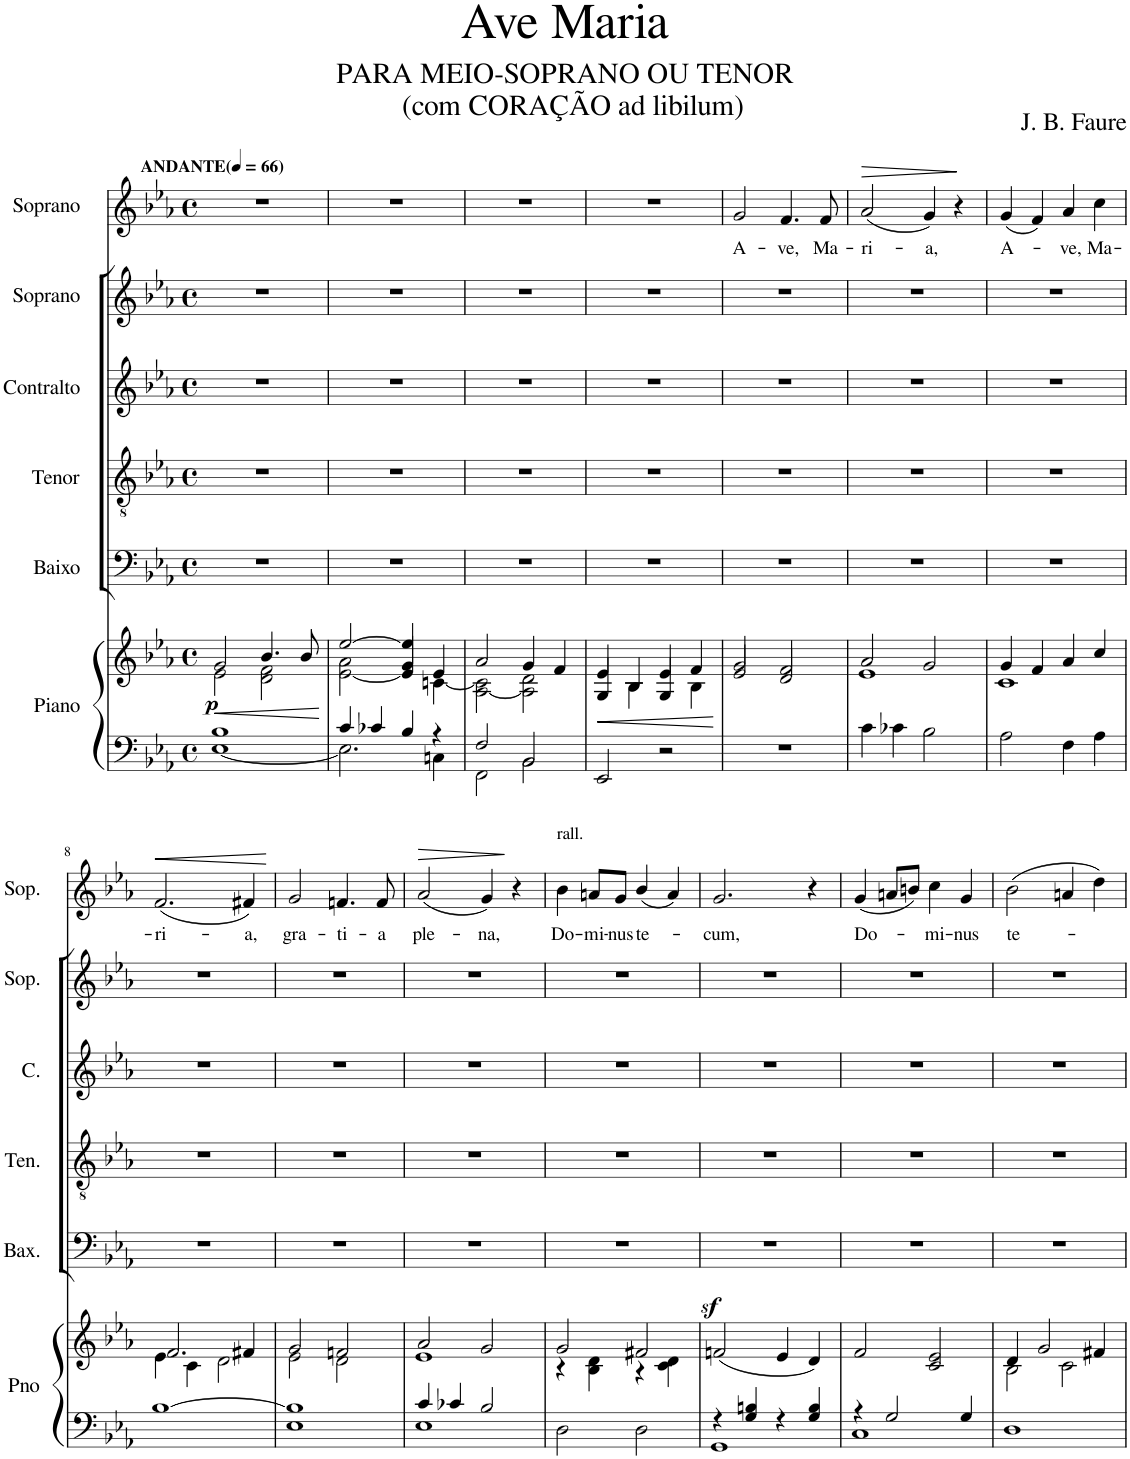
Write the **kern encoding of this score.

**kern	**kern	**dynam	**kern	**kern	**kern	**kern	**kern	**text	**dynam
*part6	*part6	*part6	*part5	*part4	*part3	*part2	*part1	*part1	*part1
*staff7	*staff6	*staff6/7	*staff5	*staff4	*staff3	*staff2	*staff1	*staff1	*staff1
*I"Piano	*	*	*I"Baixo	*I"Tenor	*I"Contralto	*I"Soprano	*I"Soprano	*	*
*I'Pno	*	*	*I'Bax.	*I'Ten.	*I'C.	*I'Sop.	*I'Sop.	*	*
*clefF4	*clefG2	*	*clefF4	*clefGv2	*clefG2	*clefG2	*clefG2	*	*
*k[b-e-a-]	*k[b-e-a-]	*	*k[b-e-a-]	*k[b-e-a-]	*k[b-e-a-]	*k[b-e-a-]	*k[b-e-a-]	*	*
*M4/4	*M4/4	*	*M4/4	*M4/4	*M4/4	*M4/4	*M4/4	*	*
*met(c)	*met(c)	*	*met(c)	*met(c)	*met(c)	*met(c)	*met(c)	*	*
*MM66	*MM66	*	*MM66	*MM66	*MM66	*MM66	*MM66	*	*
=1	=1	=1	=1	=1	=1	=1	=1	=1	=1
*^	*	*	*	*	*	*	*	*	*
!	!	!	!	!	!	!	!	!LO:TX:a:B:t=ANDANTE	!	!
!	!	!	!LO:HP:b	!	!	!	!	!	!	!
*	*	*^	*	*	*	*	*	*	*	*
!	!	!	!	!LO:DY:n=1:b	!	!	!	!	!	!	!
1B-	[1E-	2g/	2e-\	< p	1r	1r	1r	1r	1r	.	.
.	.	4.b-/	2d\ 2f\	.	.	.	.	.	.	.	.
.	.	8b-/	.	.	.	.	.	.	.	.	.
*v	*v	*	*	*	*	*	*	*	*	*	*
*	*v	*v	*	*	*	*	*	*	*	*
.	.	[	.	.	.	.	.	.	.
=2	=2	=2	=2	=2	=2	=2	=2	=2	=2
*^	*^	*	*	*	*	*	*	*	*
4c/	2.E-\]	[2ee-/	[2e-\ 2a-\	.	1r	1r	1r	1r	1r	.	.
4c-X/	.	.	.	.	.	.	.	.	.	.	.
4B-/	.	4g/	4e-/] 4ee-/]	.	.	.	.	.	.	.	.
4r	4Cn\	4e-/	[4cn\	.	.	.	.	.	.	.	.
=3	=3	=3	=3	=3	=3	=3	=3	=3	=3	=3	=3
2F/	2FF\	2a-/	[2A-\ 2c\]	.	1r	1r	1r	1r	1r	.	.
2BB-/	2BB-\	4g/	2A-\] 2d\	.	.	.	.	.	.	.	.
.	.	4f/	.	.	.	.	.	.	.	.	.
*v	*v	*	*	*	*	*	*	*	*	*	*
=4	=4	=4	=4	=4	=4	=4	=4	=4	=4	=4
!	!	!	!LO:HP:b	!	!	!	!	!	!	!
2EE-/	4e-/	4G/	<	1r	1r	1r	1r	1r	.	.
.	4B-/	4B-\	.	.	.	.	.	.	.	.
2r	4e-/	4G/	.	.	.	.	.	.	.	.
.	4f/	4B-\	.	.	.	.	.	.	.	.
*	*v	*v	*	*	*	*	*	*	*	*
.	.	[	.	.	.	.	.	.	.
=5	=5	=5	=5	=5	=5	=5	=5	=5	=5
*	*^	*	*	*	*	*	*	*	*
!	!	!	!	!	!	!	!	!	!LO:LY:b	!
1r	2g/	2e-/	.	1r	1r	1r	1r	2g/	A-	.
!	!	!	!	!	!	!	!	!	!LO:LY:b	!
.	2f/	2d/	.	.	.	.	.	4.f/	-ve,	.
!	!	!	!	!	!	!	!	!	!LO:LY:b	!
.	.	.	.	.	.	.	.	8f/	Ma-	.
=6	=6	=6	=6	=6	=6	=6	=6	=6	=6	=6
!	!	!	!	!	!	!	!	!	!LO:LY:b	!LO:HP:b
4c\	2a-/	1e-	.	1r	1r	1r	1r	(2a-/	-ri-	>
4c-X\	.	.	.	.	.	.	.	.	.	.
!	!	!	!	!	!	!	!	!	!LO:LY:b	!
2B-\	2g/	.	.	.	.	.	.	4g/)	-a,	.
.	.	.	.	.	.	.	.	4r	.	]
=7	=7	=7	=7	=7	=7	=7	=7	=7	=7	=7
!	!	!	!	!	!	!	!	!	!LO:LY:b	!
2A-\	4g/	1c	.	1r	1r	1r	1r	(4g/	A-	.
.	4f/	.	.	.	.	.	.	4f/)	.	.
!	!	!	!	!	!	!	!	!	!LO:LY:b	!
4F\	4a-/	.	.	.	.	.	.	4a-/	-ve,	.
!	!	!	!	!	!	!	!	!	!LO:LY:b	!
4A-\	4cc/	.	.	.	.	.	.	4cc\	Ma-	.
!!LO:LB:g=z
=8	=8	=8	=8	=8	=8	=8	=8	=8	=8	=8
!	!	!	!	!	!	!	!	!	!LO:LY:b	!LO:HP:b
[1B-	2.f/	4e-\	.	1r	1r	1r	1r	(2.f/	-ri-	<
.	.	4c\	.	.	.	.	.	.	.	.
.	.	2d\	.	.	.	.	.	.	.	.
!	!	!	!	!	!	!	!	!	!LO:LY:b	!
.	4f#X/	.	.	.	.	.	.	4f#X/)	-a,	.
*	*v	*v	*	*	*	*	*	*	*	*
.	.	.	.	.	.	.	.	.	[
=9	=9	=9	=9	=9	=9	=9	=9	=9	=9
*	*^	*	*	*	*	*	*	*	*
!	!	!	!	!	!	!	!	!	!LO:LY:b	!
1E- 1B-]	2g/	2e-\	.	1r	1r	1r	1r	2g/	gra-	.
!	!	!	!	!	!	!	!	!	!LO:LY:b	!
.	2fn/	2d\	.	.	.	.	.	4.fn/	-ti-	.
!	!	!	!	!	!	!	!	!	!LO:LY:b	!
.	.	.	.	.	.	.	.	8f/	-a	.
=10	=10	=10	=10	=10	=10	=10	=10	=10	=10	=10
*^	*	*	*	*	*	*	*	*	*	*
!	!	!	!	!	!	!	!	!	!	!LO:LY:b	!LO:HP:b
4c/	1E-	2a-/	1e-	.	1r	1r	1r	1r	(2a-/	ple-	>
4c-X/	.	.	.	.	.	.	.	.	.	.	.
!	!	!	!	!	!	!	!	!	!	!LO:LY:b	!
2B-/	.	2g/	.	.	.	.	.	.	4g/)	-na,	.
.	.	.	.	.	.	.	.	.	4r	.	]
*v	*v	*	*	*	*	*	*	*	*	*	*
=11	=11	=11	=11	=11	=11	=11	=11	=11	=11	=11
!	!	!	!	!	!	!	!	!LO:TX:a:t=rall.	!	!
!	!	!	!	!	!	!	!	!	!LO:LY:b	!
2D\	2g/	4r	.	1r	1r	1r	1r	4b-\	Do-	.
!	!	!	!	!	!	!	!	!	!LO:LY:b	!
.	.	4B-\ 4d\	.	.	.	.	.	8an/L	-mi-	.
!	!	!	!	!	!	!	!	!	!LO:LY:b	!
.	.	.	.	.	.	.	.	8g/J	-nus	.
!	!	!	!	!	!	!	!	!	!LO:LY:b	!
2D\	2f#X/	4r	.	.	.	.	.	(4b-/	te-	.
.	.	4c\ 4d\	.	.	.	.	.	4a/)	.	.
=12	=12	=12	=12	=12	=12	=12	=12	=12	=12	=12
*^	*	*	*	*	*	*	*	*	*	*
!	!	!	!	!	!	!	!	!	!	!LO:LY:b	!
*	*	*v	*v	*	*	*	*	*	*	*	*
4r	1GG	(2fnz>/	.	1r	1r	1r	1r	2.g/	-cum,	.
4G/ 4Bn/	.	.	.	.	.	.	.	.	.	.
4r	.	4e-/	.	.	.	.	.	.	.	.
4G/ 4B/	.	4d/)	.	.	.	.	.	4r	.	.
=13	=13	=13	=13	=13	=13	=13	=13	=13	=13	=13
!	!	!	!	!	!	!	!	!	!LO:LY:b	!
4r	1C	2f/	.	1r	1r	1r	1r	(4g/	Do-	.
2G/	.	.	.	.	.	.	.	8an/L	.	.
.	.	.	.	.	.	.	.	8bn/J)	.	.
!	!	!	!	!	!	!	!	!	!LO:LY:b	!
.	.	2c/ 2e-/	.	.	.	.	.	4cc\	-mi-	.
!	!	!	!	!	!	!	!	!	!LO:LY:b	!
4G/	.	.	.	.	.	.	.	4g/	-nus	.
*v	*v	*	*	*	*	*	*	*	*	*
=14	=14	=14	=14	=14	=14	=14	=14	=14	=14
*	*^	*	*	*	*	*	*	*	*
!	!	!	!	!	!	!	!	!	!LO:LY:b	!
1D	4d/	2B-\	.	1r	1r	1r	1r	(2b-\	te-	.
.	2g/	.	.	.	.	.	.	.	.	.
.	.	2c\	.	.	.	.	.	4an/	.	.
.	4f#X/	.	.	.	.	.	.	4dd\)	.	.
*	*v	*v	*	*	*	*	*	*	*	*
=	=	=	=	=	=	=	=	=	=
*-	*-	*-	*-	*-	*-	*-	*-	*-	*-
